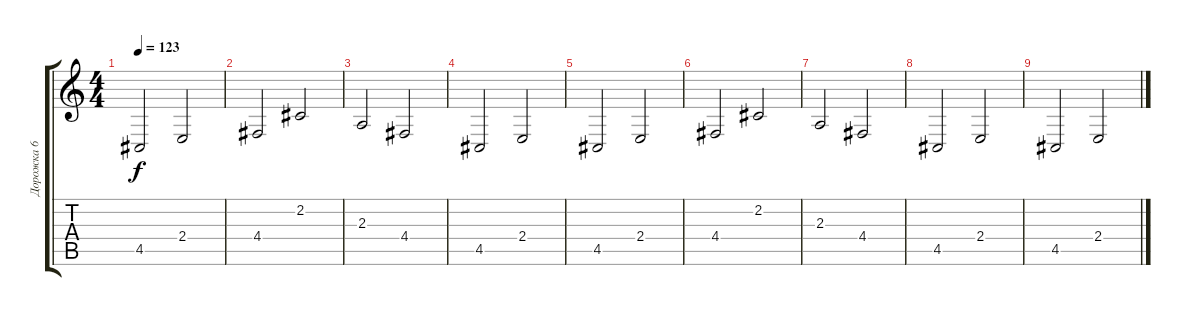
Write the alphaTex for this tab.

\track ("Дорожка 6" "Дорожка 6") {instrument choiraahs}
\staff {score tabs}
\tuning (E4 B3 G3 D3 A2 E2) {hide}
\ts (4 4)
\tempo 123
\clef g2
\ks c
4.5.2{dy f} 2.4.2 |
4.4.2{volume 13} 2.2.2 |
2.3.2 4.4.2 |
4.5.2 2.4.2 |
4.5.2 2.4.2 |
4.4.2{volume 13} 2.2.2 |
2.3.2 4.4.2 |
4.5.2 2.4.2 |
4.5.2 2.4.2
